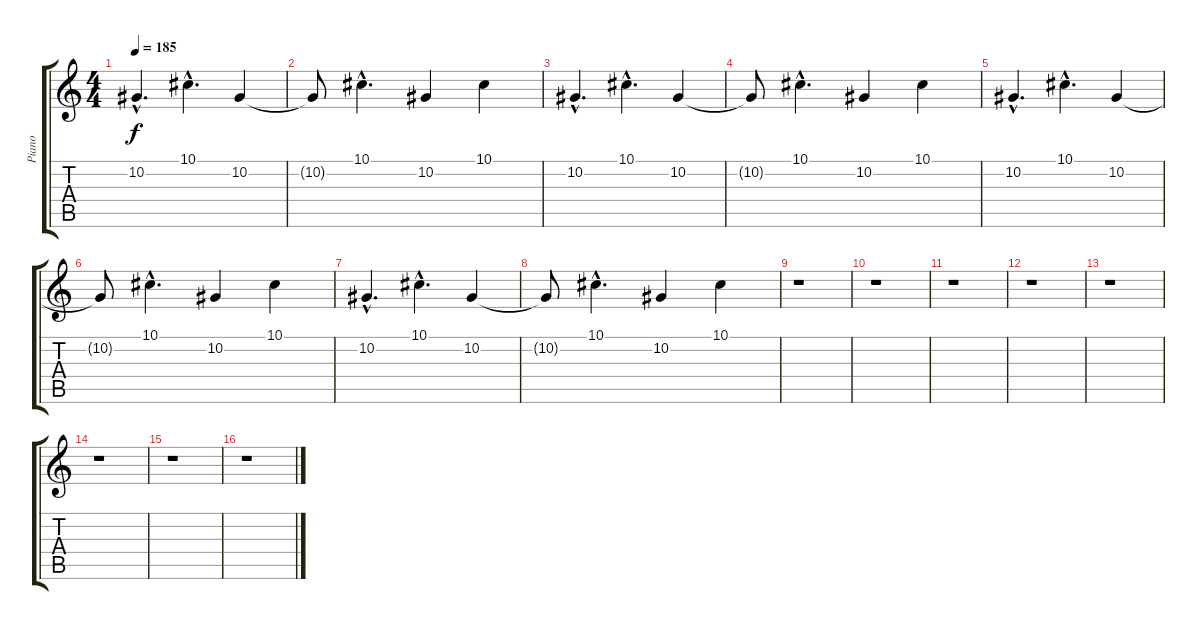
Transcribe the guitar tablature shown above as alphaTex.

\track ("Piano" "Piano") {instrument acousticgrandpiano}
\staff {score tabs}
\tuning (Eb4 Bb3 Gb3 Db3 Ab2 Db2) {hide}
\ts (4 4)
\tempo 185
\clef g2
\ks c
10.2{hac}.4{d dy f volume 9 instrument electricguitarjazz} 10.1{hac}.4{d} 10.2.4{instrument electricguitarjazz} |
10.2{t}.8 10.1{hac}.4{d} 10.2.4 10.1.4 |
10.2{hac}.4{d instrument electricguitarjazz} 10.1{hac}.4{d} 10.2.4{instrument electricguitarjazz} |
10.2{t}.8 10.1{hac}.4{d} 10.2.4 10.1.4 |
10.2{hac}.4{d instrument electricguitarjazz} 10.1{hac}.4{d} 10.2.4{instrument electricguitarjazz} |
10.2{t}.8 10.1{hac}.4{d} 10.2.4 10.1.4 |
10.2{hac}.4{d instrument electricguitarjazz} 10.1{hac}.4{d} 10.2.4{instrument electricguitarjazz} |
10.2{t}.8 10.1{hac}.4{d} 10.2.4 10.1.4 |
r.1 |
r.1 |
r.1 |
r.1 |
r.1 |
r.1 |
r.1 |
r.1
